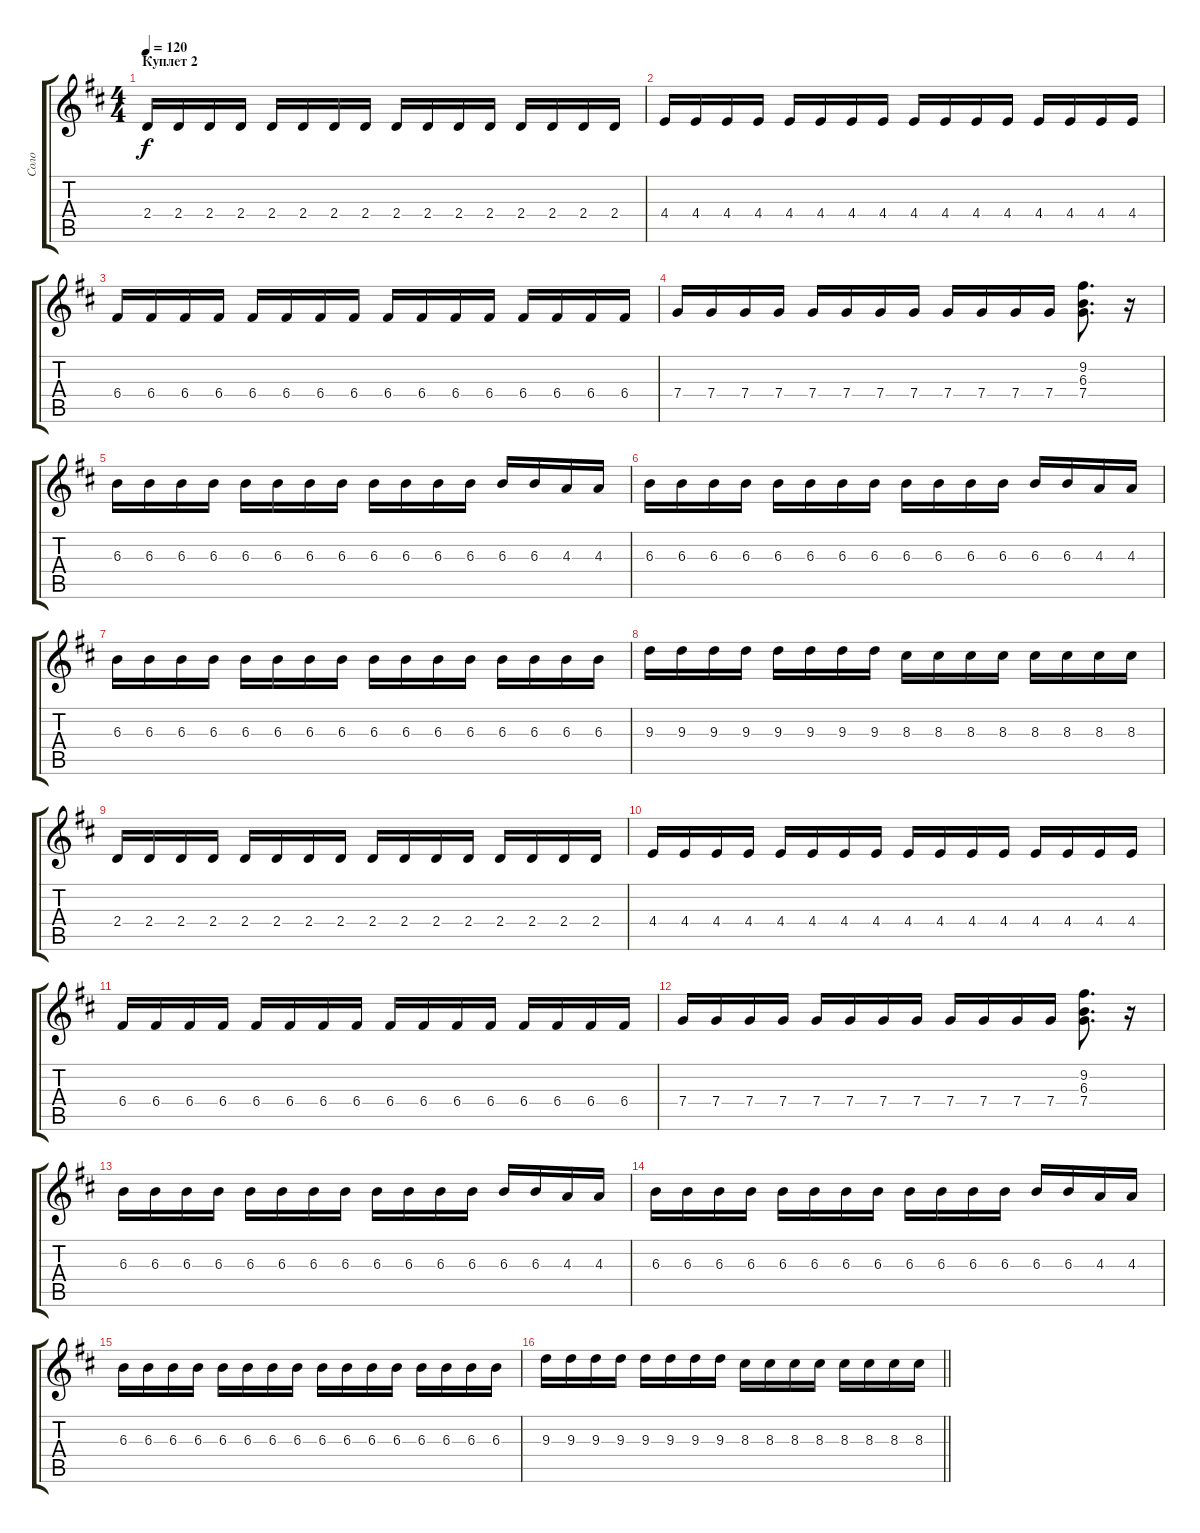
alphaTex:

\track ("Соло" "Соло") {instrument overdrivenguitar}
\staff {score tabs}
\tuning (D4 A3 F3 C3 G2 C2) {hide}
\ts (4 4)
\section ("" "Куплет 2")
\tempo 120
\clef g2
\ks d
2.4.16{dy f volume 10} 2.4.16 2.4.16 2.4.16 2.4.16 2.4.16 2.4.16 2.4.16 2.4.16 2.4.16 2.4.16 2.4.16 2.4.16 2.4.16 2.4.16 2.4.16 |
4.4.16 4.4.16 4.4.16 4.4.16 4.4.16 4.4.16 4.4.16 4.4.16 4.4.16 4.4.16 4.4.16 4.4.16 4.4.16 4.4.16 4.4.16 4.4.16 |
6.4.16 6.4.16 6.4.16 6.4.16 6.4.16 6.4.16 6.4.16 6.4.16 6.4.16 6.4.16 6.4.16 6.4.16 6.4.16 6.4.16 6.4.16 6.4.16 |
7.4.16 7.4.16 7.4.16 7.4.16 7.4.16 7.4.16 7.4.16 7.4.16 7.4.16 7.4.16 7.4.16 7.4.16 (9.2 6.3 7.4).8{d} r.16 |
6.3.16 6.3.16 6.3.16 6.3.16 6.3.16 6.3.16 6.3.16 6.3.16 6.3.16 6.3.16 6.3.16 6.3.16 6.3.16 6.3.16 4.3.16 4.3.16 |
6.3.16 6.3.16 6.3.16 6.3.16 6.3.16 6.3.16 6.3.16 6.3.16 6.3.16 6.3.16 6.3.16 6.3.16 6.3.16 6.3.16 4.3.16 4.3.16 |
6.3.16 6.3.16 6.3.16 6.3.16 6.3.16 6.3.16 6.3.16 6.3.16 6.3.16 6.3.16 6.3.16 6.3.16 6.3.16 6.3.16 6.3.16 6.3.16 |
9.3.16 9.3.16 9.3.16 9.3.16 9.3.16 9.3.16 9.3.16 9.3.16 8.3.16 8.3.16 8.3.16 8.3.16 8.3.16 8.3.16 8.3.16 8.3.16 |
2.4.16 2.4.16 2.4.16 2.4.16 2.4.16 2.4.16 2.4.16 2.4.16 2.4.16 2.4.16 2.4.16 2.4.16 2.4.16 2.4.16 2.4.16 2.4.16 |
4.4.16 4.4.16 4.4.16 4.4.16 4.4.16 4.4.16 4.4.16 4.4.16 4.4.16 4.4.16 4.4.16 4.4.16 4.4.16 4.4.16 4.4.16 4.4.16 |
6.4.16 6.4.16 6.4.16 6.4.16 6.4.16 6.4.16 6.4.16 6.4.16 6.4.16 6.4.16 6.4.16 6.4.16 6.4.16 6.4.16 6.4.16 6.4.16 |
7.4.16 7.4.16 7.4.16 7.4.16 7.4.16 7.4.16 7.4.16 7.4.16 7.4.16 7.4.16 7.4.16 7.4.16 (9.2 6.3 7.4).8{d} r.16 |
6.3.16 6.3.16 6.3.16 6.3.16 6.3.16 6.3.16 6.3.16 6.3.16 6.3.16 6.3.16 6.3.16 6.3.16 6.3.16 6.3.16 4.3.16 4.3.16 |
6.3.16 6.3.16 6.3.16 6.3.16 6.3.16 6.3.16 6.3.16 6.3.16 6.3.16 6.3.16 6.3.16 6.3.16 6.3.16 6.3.16 4.3.16 4.3.16 |
6.3.16 6.3.16 6.3.16 6.3.16 6.3.16 6.3.16 6.3.16 6.3.16 6.3.16 6.3.16 6.3.16 6.3.16 6.3.16 6.3.16 6.3.16 6.3.16 |
\barLineRight lightlight
9.3.16 9.3.16 9.3.16 9.3.16 9.3.16 9.3.16 9.3.16 9.3.16 8.3.16 8.3.16 8.3.16 8.3.16 8.3.16 8.3.16 8.3.16 8.3.16
